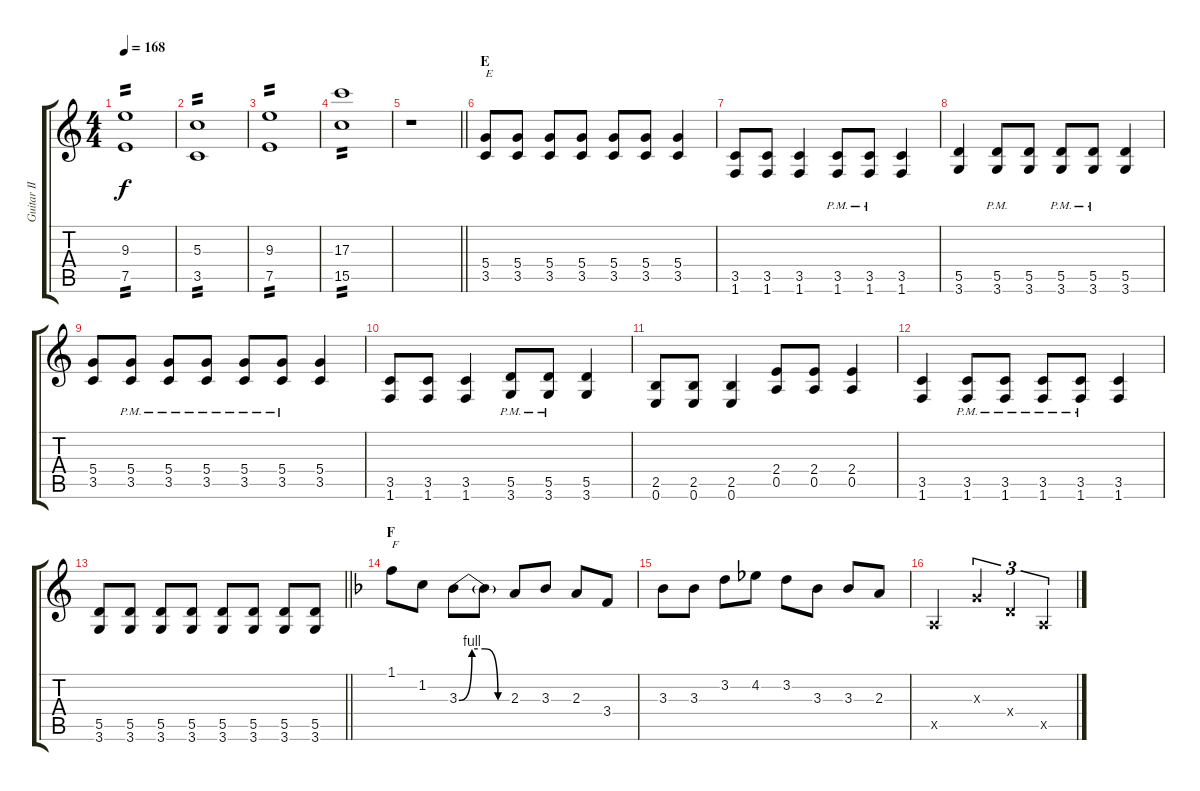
\track ("Guitar II" "Guitar II") {instrument overdrivenguitar}
\staff {score tabs}
\tuning (E4 B3 G3 D3 A2 E2) {hide}
\ts (4 4)
\tempo 168
\clef g2
\ks c
(9.3 7.5).1{tp 2 dy f} |
(5.3 3.5).1{tp 2} |
(9.3 7.5).1{tp 2} |
(17.3 15.5).1{tp 2} |
\barLineRight lightlight
r.1 |
\section ("" "E")
(5.4 3.5).8{txt "E"} (5.4 3.5).8 (5.4 3.5).8 (5.4 3.5).8 (5.4 3.5).8 (5.4 3.5).8 (5.4 3.5).4 |
(3.5 1.6).8 (3.5 1.6).8 (3.5 1.6).4 (3.5{pm} 1.6{pm}).8 (3.5{pm} 1.6{pm}).8 (3.5 1.6).4 |
(5.5 3.6).4 (5.5{pm} 3.6).8 (5.5 3.6).8 (5.5{pm} 3.6{pm}).8 (5.5{pm} 3.6{pm}).8 (5.5 3.6).4 |
(5.4 3.5).8 (5.4{pm} 3.5{pm}).8 (5.4{pm} 3.5{pm}).8 (5.4{pm} 3.5{pm}).8 (5.4{pm} 3.5{pm}).8 (5.4{pm} 3.5{pm}).8 (5.4 3.5).4 |
(3.5 1.6).8 (3.5 1.6).8 (3.5 1.6).4 (5.5{pm} 3.6{pm}).8 (5.5{pm} 3.6{pm}).8 (5.5 3.6).4 |
(2.5 0.6).8 (2.5 0.6).8 (2.5 0.6).4 (2.4 0.5).8 (2.4 0.5).8 (2.4 0.5).4 |
(3.5 1.6).4 (3.5{pm} 1.6{pm}).8 (3.5{pm} 1.6{pm}).8 (3.5{pm} 1.6{pm}).8 (3.5{pm} 1.6{pm}).8 (3.5 1.6).4 |
\barLineRight lightlight
(5.5 3.6).8 (5.5 3.6).8 (5.5 3.6).8 (5.5 3.6).8 (5.5 3.6).8 (5.5 3.6).8 (5.5 3.6).8 (5.5 3.6).8 |
\section ("" "F")
\ks f
1.1.8{txt "F"} 1.2.8 3.3{be (custom 0 0 15 4 30 4 45 0 60 0)}.8 3.3{t}.8 2.3.8 3.3.8 2.3.8 3.4.8 |
3.3.8 3.3.8 3.2.8 4.2.8 3.2.8 3.3.8 3.3.8 2.3.8 |
0.5{x}.2 0.3{x}.4{tu (3 2)} 0.4{x}.4{tu (3 2)} 0.5{x}.4{tu (3 2)}
